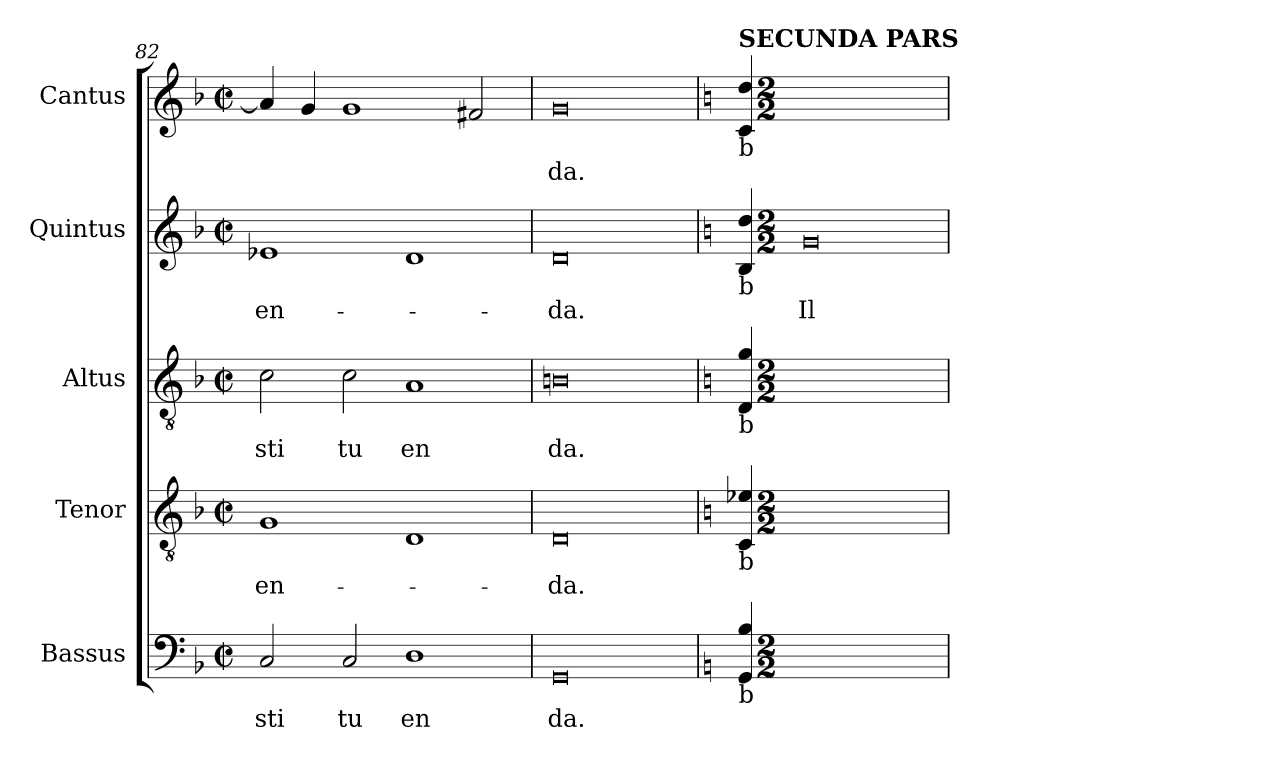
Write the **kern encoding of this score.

**kern	**text	**kern	**text	**kern	**text	**kern	**text	**kern	**text
*part5	*part5	*part4	*part4	*part3	*part3	*part2	*part2	*part1	*part1
*staff5	*staff5	*staff4	*staff4	*staff3	*staff3	*staff2	*staff2	*staff1	*staff1
*I"Bassus	*	*I"Tenor	*	*I"Altus	*	*I"Quintus	*	*I"Cantus	*
*clefF4	*	*clefGv2	*	*clefGv2	*	*clefG2	*	*clefG2	*
*k[b-]	*	*k[b-]	*	*k[b-]	*	*k[b-]	*	*k[b-]	*
*F:	*	*F:	*	*F:	*	*F:	*	*F:	*
*M2/2	*	*M2/2	*	*M2/2	*	*M2/2	*	*M2/2	*
*met(c|)	*	*met(c|)	*	*met(c|)	*	*met(c|)	*	*met(c|)	*
=82	=82	=82	=82	=82	=82	=82	=82	=82	=82
!	!LO:LY:b:cj	!	!LO:LY:b:cj	!	!LO:LY:b:cj	!	!LO:LY:b:cj	!	!
2C/	sti	1G	-en-	2c\	sti	1e-X	-en-	4a/]	.
.	.	.	.	.	.	.	.	4g/	.
!	!LO:LY:b:cj	!	!	!	!LO:LY:b:cj	!	!	!	!
2C/	tu	.	.	2c\	tu	.	.	1g	.
!	!LO:LY:b:cj	!	!	!	!LO:LY:b:cj	!	!	!	!
1D	en	1D	.	1A	en	1d	.	.	.
.	.	.	.	.	.	.	.	2f#/	.
=83	=83	=83	=83	=83	=83	=83	=83	=83	=83
!	!LO:LY:b:cj	!	!LO:LY:b:cj	!	!LO:LY:b:cj	!	!LO:LY:b:cj	!	!LO:LY:b:cj
0GG	da.	0D	-da.	0Bn	da.	0d	-da.	0g	da.
!!LO:LB:g=z
=84	=84!	=84	=84!	=84	=84!	=84	=84!	=84!	=84!
*k[]	*	*k[]	*	*k[]	*	*k[]	*	*k[]	*
*C:	*	*C:	*	*C:	*	*C:	*	*C:	*
!	!	!	!	!	!	!	!	!LO:TX:a:B:t=SECUNDA PARS	!
!	!	!	!	!	!	!	!	!LO:TX:b:t=b	!
!	!	!	!	!	!	!LO:TX:b:t=b	!	!	!
!	!	!	!	!LO:TX:b:t=b	!	!	!	!	!
!	!	!LO:TX:b:t=b	!	!	!	!	!	!	!
!LO:TX:b:t=b	!	!	!	!	!	!	!	!	!
4B/ 4GG/	.	4e-X/ 4C/	.	4g/ 4D/	.	4dd/ 4B/	.	4dd/ 4c/	.
*M2/2	*	*M2/2	*	*M2/2	*	*M2/2	*	*M2/2	*
*met(c|)	*	*met(c|)	*	*met(c|)	*	*met(c|)	*	*met(c|)	*
!	!	!	!	!	!	!	!LO:LY:b:cj	!	!
0ryy	.	0ryy	.	0ryy	.	0g	Il	0ryy	.
=	=	=	=	=	=	=	=	=	=
*-	*-	*-	*-	*-	*-	*-	*-	*-	*-
